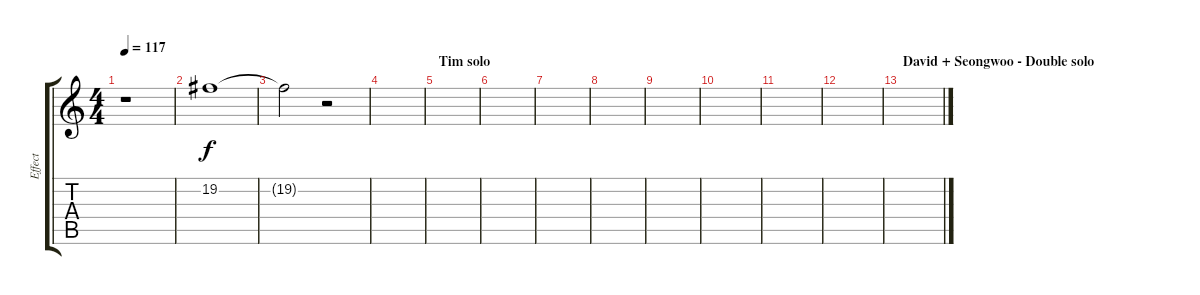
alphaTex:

\track ("Effect" "Effect") {instrument seashore}
\staff {score tabs}
\tuning (E4 B3 G3 D3 A2 E2) {hide}
\ts (4 4)
\tempo 117
\clef g2
\ks c
r.1{dy f volume 16} |
19.2.1{volume 12} |
19.2{t}.2 r.2 |
|
\section ("" "Tim solo")
|
|
|
|
|
|
|
|
\section ("" "David + Seongwoo - Double solo")
